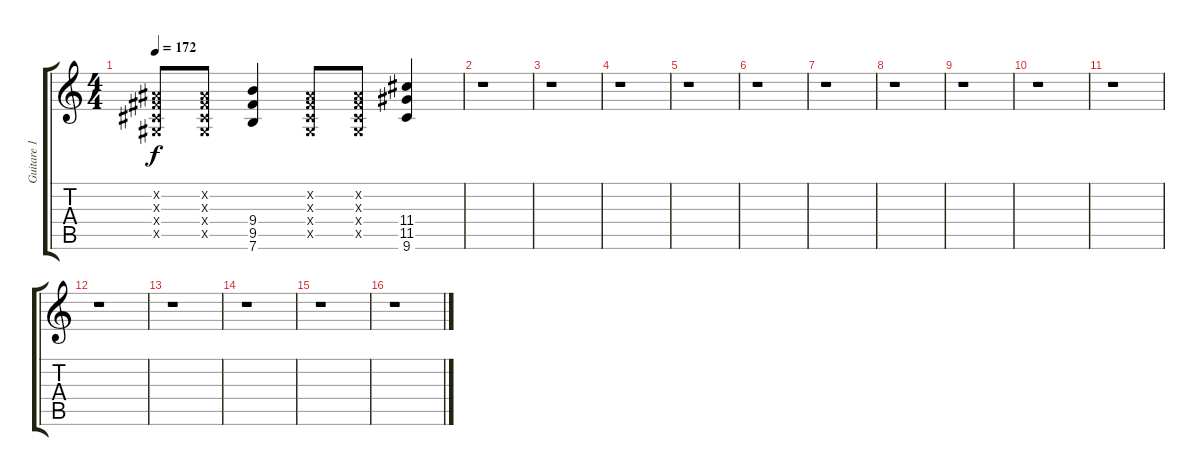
\track ("Guitare 1" "Guitare 1") {instrument electricguitarclean}
\staff {score tabs}
\tuning (E4 B3 G3 D3 A2 E2) {hide}
\ts (4 4)
\tempo 172
\clef g2
\ks c
(-1.2{x} -1.3{x} -1.4{x} -1.5{x}).8{dy f} (-1.2{x} -1.3{x} -1.4{x} -1.5{x}).8 (9.4 9.5 7.6).4 (-1.2{x} -1.3{x} -1.4{x} -1.5{x}).8 (-1.2{x} -1.3{x} -1.4{x} -1.5{x}).8 (11.4 11.5 9.6).4 |
r.1 |
r.1 |
r.1 |
r.1 |
r.1 |
r.1 |
r.1 |
r.1 |
r.1 |
r.1 |
r.1 |
r.1 |
r.1 |
r.1 |
r.1
